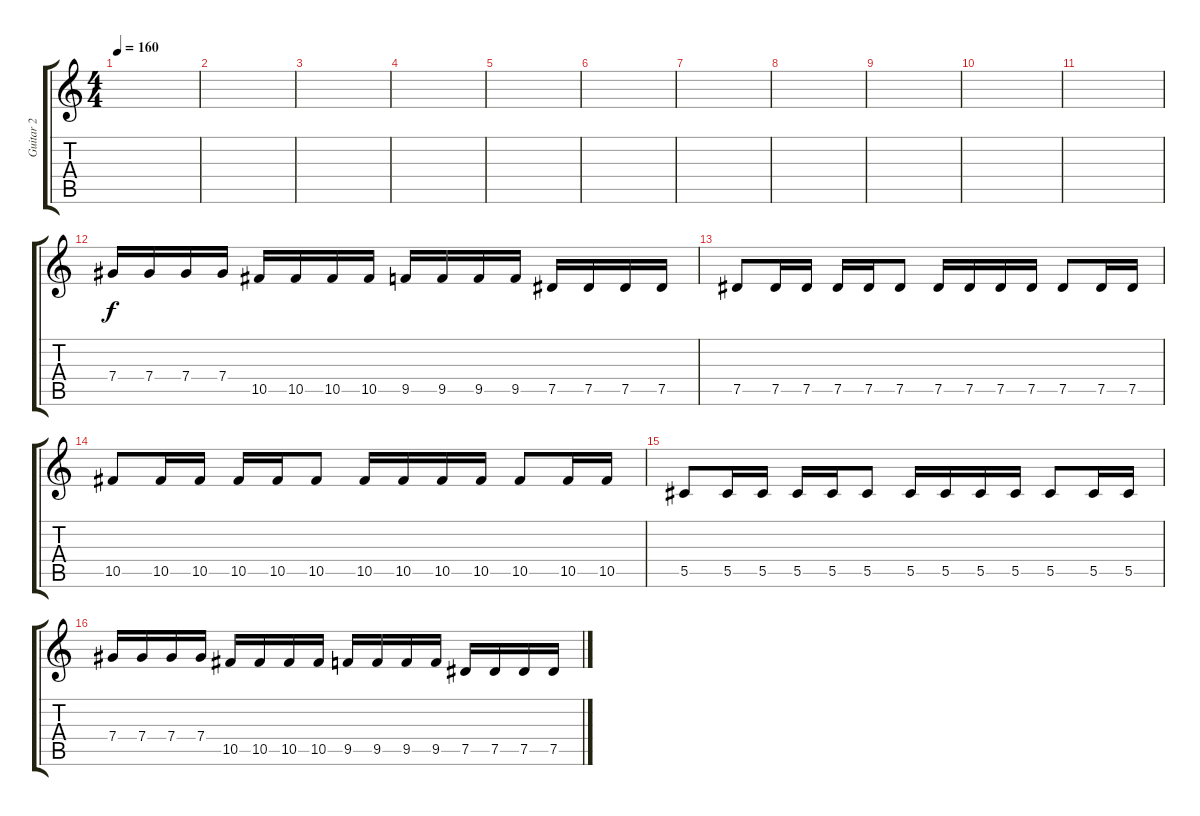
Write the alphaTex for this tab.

\track ("Guitar 2" "Guitar 2") {instrument distortionguitar}
\staff {score tabs}
\tuning (Eb4 Bb3 Gb3 Db3 Ab2 Eb2) {hide}
\ts (4 4)
\tempo 160
\clef g2
\ks c
|
|
|
|
|
|
|
|
|
|
|
7.4.16 7.4.16 7.4.16 7.4.16 10.5.16 10.5.16 10.5.16 10.5.16 9.5.16 9.5.16 9.5.16 9.5.16 7.5.16 7.5.16 7.5.16 7.5.16 |
7.5.8 7.5.16 7.5.16 7.5.16 7.5.16 7.5.8 7.5.16 7.5.16 7.5.16 7.5.16 7.5.8 7.5.16 7.5.16 |
10.5.8 10.5.16 10.5.16 10.5.16 10.5.16 10.5.8 10.5.16 10.5.16 10.5.16 10.5.16 10.5.8 10.5.16 10.5.16 |
5.5.8 5.5.16 5.5.16 5.5.16 5.5.16 5.5.8 5.5.16 5.5.16 5.5.16 5.5.16 5.5.8 5.5.16 5.5.16 |
7.4.16 7.4.16 7.4.16 7.4.16 10.5.16 10.5.16 10.5.16 10.5.16 9.5.16 9.5.16 9.5.16 9.5.16 7.5.16 7.5.16 7.5.16 7.5.16
